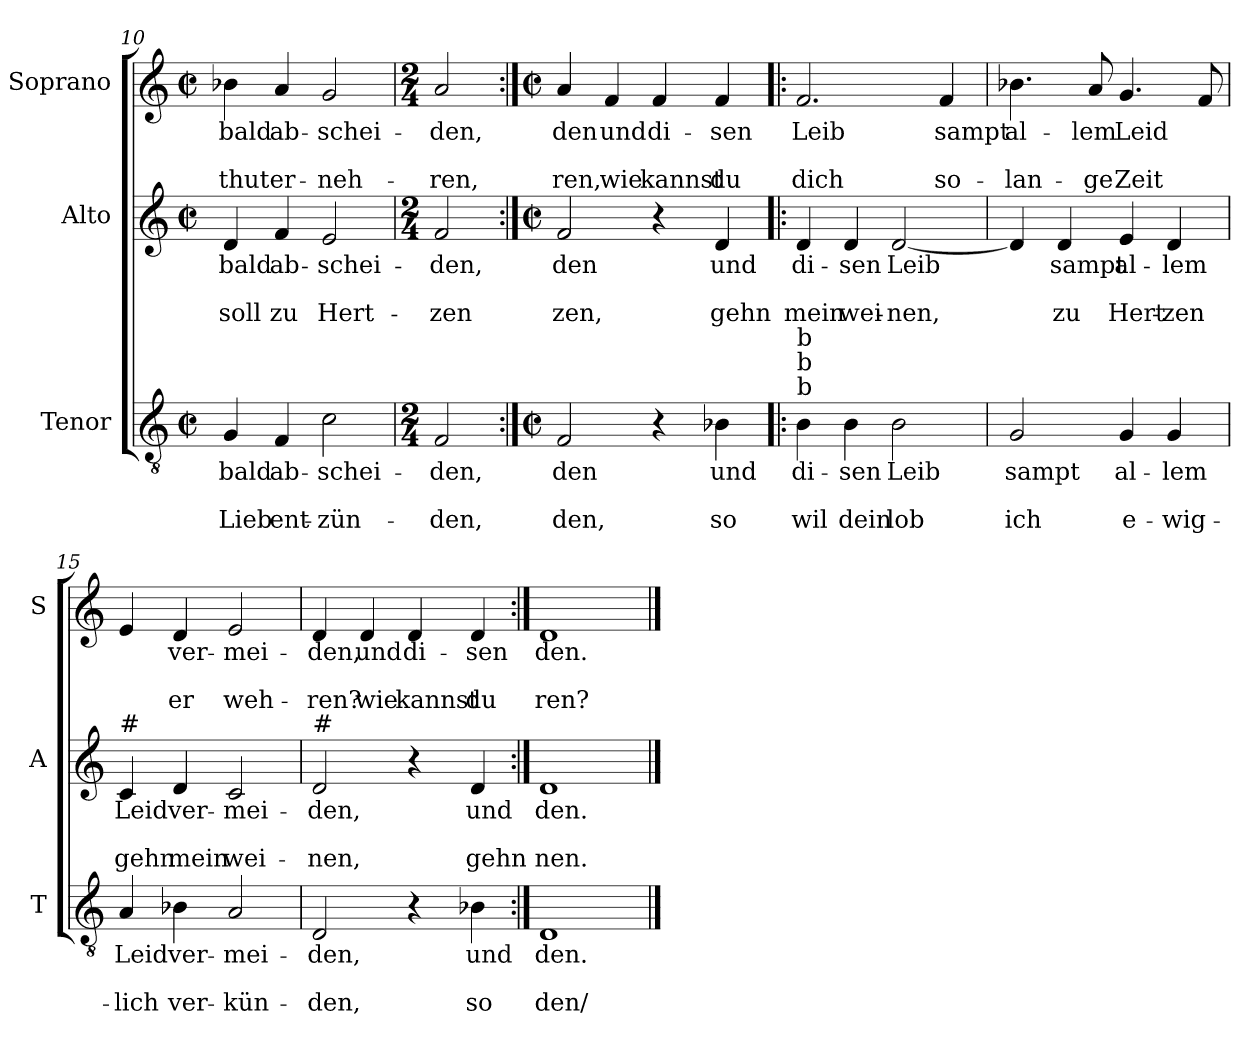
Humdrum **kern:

**kern	**text	**text	**text	**kern	**text	**text	**text	**kern	**text	**text	**text
*part3	*part3	*part3	*part3	*part2	*part2	*part2	*part2	*part1	*part1	*part1	*part1
*staff3	*staff3	*staff3	*staff3	*staff2	*staff2	*staff2	*staff2	*staff1	*staff1	*staff1	*staff1
*I"Tenor	*	*	*	*I"Alto	*	*	*	*I"Soprano	*	*	*
*I'T	*	*	*	*I'A	*	*	*	*I'S	*	*	*
!!LO:PB:g=z
*clefGv2	*	*	*	*clefG2	*	*	*	*clefG2	*	*	*
*k[]	*	*	*	*k[]	*	*	*	*k[]	*	*	*
*C:	*	*	*	*C:	*	*	*	*C:	*	*	*
*M2/2	*	*	*	*M2/2	*	*	*	*M2/2	*	*	*
*met(c|)	*	*	*	*met(c|)	*	*	*	*met(c|)	*	*	*
=10	=10	=10	=10	=10	=10	=10	=10	=10	=10	=10	=10
!	!LO:LY:b	!	!LO:LY:b	!	!LO:LY:b	!	!LO:LY:b	!	!LO:LY:b	!	!LO:LY:b
4G/	bald	.	Lieb	4d/	bald	.	soll	4b-X\	bald	.	thut
!	!LO:LY:b	!	!LO:LY:b	!	!LO:LY:b	!	!LO:LY:b	!	!LO:LY:b	!	!LO:LY:b
4F/	ab-	.	ent-	4f/	ab-	.	zu	4a/	ab-	.	er-
!	!LO:LY:b	!	!LO:LY:b	!	!LO:LY:b	!	!LO:LY:b	!	!LO:LY:b	!	!LO:LY:b
2c\	-schei-	.	-zün-	2e/	-schei-	.	Hert-	2g/	-schei-	.	-neh-
=11	=11	=11	=11	=11	=11	=11	=11	=11	=11	=11	=11
*M2/4	*	*	*	*M2/4	*	*	*	*M2/4	*	*	*
!	!LO:LY:b	!	!LO:LY:b	!	!LO:LY:b	!	!LO:LY:b	!	!LO:LY:b	!	!LO:LY:b
2F/	-den,	.	-den,	2f/	-den,	.	-zen	2a/	-den,	.	-ren,
=12:|!	=12:|!	=12:|!	=12:|!	=12:|!	=12:|!	=12:|!	=12:|!	=12:|!	=12:|!	=12:|!	=12:|!
*M2/2	*	*	*	*M2/2	*	*	*	*M2/2	*	*	*
*met(c|)	*	*	*	*met(c|)	*	*	*	*met(c|)	*	*	*
!	!LO:LY:b	!	!LO:LY:b	!	!LO:LY:b	!	!LO:LY:b	!	!LO:LY:b	!	!LO:LY:b
2F/	den	.	den,	2f/	den	.	zen,	4a/	den	.	ren,
!	!	!	!	!	!	!	!	!	!LO:LY:b	!	!LO:LY:b
.	.	.	.	.	.	.	.	4f/	und	.	wie
!	!	!	!	!	!	!	!	!	!LO:LY:b	!	!LO:LY:b
4r	.	.	.	4r	.	.	.	4f/	di-	.	kannst
!	!LO:LY:b	!	!LO:LY:b	!	!LO:LY:b	!	!LO:LY:b	!	!LO:LY:b	!	!LO:LY:b
4B-X\	und	.	so	4d/	und	.	gehn	4f/	-sen	.	du
=13!|:	=13!|:	=13!|:	=13!|:	=13!|:	=13!|:	=13!|:	=13!|:	=13!|:	=13!|:	=13!|:	=13!|:
!LO:TX:a:t=b	!	!	!	!	!	!	!	!	!	!	!
!LO:TX:a:t=b	!	!	!	!	!	!	!	!	!	!	!
!LO:TX:a:t=b	!	!	!	!	!	!	!	!	!	!	!
!	!LO:LY:b	!	!LO:LY:b	!	!LO:LY:b	!	!LO:LY:b	!	!LO:LY:b	!	!LO:LY:b
4B\	di-	.	wil	4d/	di-	.	mein	2.f/	Leib	.	dich
!	!LO:LY:b	!	!LO:LY:b	!	!LO:LY:b	!	!LO:LY:b	!	!	!	!
4B\	-sen	.	dein	4d/	-sen	.	wei-	.	.	.	.
!	!LO:LY:b	!	!LO:LY:b	!	!LO:LY:b	!	!LO:LY:b	!	!	!	!
2B\	Leib	.	lob	[2d/	Leib	.	-nen,	.	.	.	.
!	!	!	!	!	!	!	!	!	!LO:LY:b	!	!LO:LY:b
.	.	.	.	.	.	.	.	4f/	sampt	.	so-
!!LO:LB:g=z
=14	=14	=14	=14	=14	=14	=14	=14	=14	=14	=14	=14
!	!LO:LY:b	!	!LO:LY:b	!	!	!	!	!	!LO:LY:b	!	!LO:LY:b
2G/	sampt	.	ich	4d/]	.	.	.	4.b-X\	al-	.	-lan-
!	!	!	!	!	!LO:LY:b	!	!LO:LY:b	!	!	!	!
.	.	.	.	4d/	sampt	.	zu	.	.	.	.
!	!	!	!	!	!	!	!	!	!LO:LY:b	!	!LO:LY:b
.	.	.	.	.	.	.	.	8a/	-lem	.	-ge
!	!LO:LY:b	!	!LO:LY:b	!	!LO:LY:b	!	!LO:LY:b	!	!LO:LY:b	!	!LO:LY:b
4G/	al-	.	e-	4e/	al-	.	Hert-	4.g/	Leid	.	Zeit
!	!LO:LY:b	!	!LO:LY:b	!	!LO:LY:b	!	!LO:LY:b	!	!	!	!
4G/	-lem	.	-wig-	4d/	-lem	.	-zen	.	.	.	.
.	.	.	.	.	.	.	.	8f/	.	.	.
=15	=15	=15	=15	=15	=15	=15	=15	=15	=15	=15	=15
!	!	!	!	!LO:TX:a:t=#	!	!	!	!	!	!	!
!	!LO:LY:b	!	!LO:LY:b	!	!LO:LY:b	!	!LO:LY:b	!	!	!	!
4A/	Leid	.	-lich	4c/	Leid	.	gehn	4e/	.	.	.
!	!LO:LY:b	!	!LO:LY:b	!	!LO:LY:b	!	!LO:LY:b	!	!LO:LY:b	!	!LO:LY:b
4B-X\	ver-	.	ver-	4d/	ver-	.	mein	4d/	ver-	.	er
!	!LO:LY:b	!	!LO:LY:b	!	!LO:LY:b	!	!LO:LY:b	!	!LO:LY:b	!	!LO:LY:b
2A/	-mei-	.	-kün-	2c/	-mei-	.	wei-	2e/	-mei-	.	weh-
=16	=16	=16	=16	=16	=16	=16	=16	=16	=16	=16	=16
!	!	!	!	!LO:TX:a:t=#	!	!	!	!	!	!	!
!	!LO:LY:b	!	!LO:LY:b	!	!LO:LY:b	!	!LO:LY:b	!	!LO:LY:b	!	!LO:LY:b
2D/	-den,	.	-den,	2d/	-den,	.	-nen,	4d/	-den,	.	-ren?
!	!	!	!	!	!	!	!	!	!LO:LY:b	!	!LO:LY:b
.	.	.	.	.	.	.	.	4d/	und	.	wie
!	!	!	!	!	!	!	!	!	!LO:LY:b	!	!LO:LY:b
4r	.	.	.	4r	.	.	.	4d/	di-	.	kannst
!	!LO:LY:b	!	!LO:LY:b	!	!LO:LY:b	!	!LO:LY:b	!	!LO:LY:b	!	!LO:LY:b
4B-X\	und	.	so	4d/	und	.	gehn	4d/	-sen	.	du
=17:|!	=17:|!	=17:|!	=17:|!	=17:|!	=17:|!	=17:|!	=17:|!	=17:|!	=17:|!	=17:|!	=17:|!
!	!LO:LY:b	!	!LO:LY:b	!	!LO:LY:b	!	!LO:LY:b	!	!LO:LY:b	!	!LO:LY:b
1D	den.	.	den/	1d	den.	.	nen.	1d	den.	.	ren?
==	==	==	==	==	==	==	==	==	==	==	==
*-	*-	*-	*-	*-	*-	*-	*-	*-	*-	*-	*-
